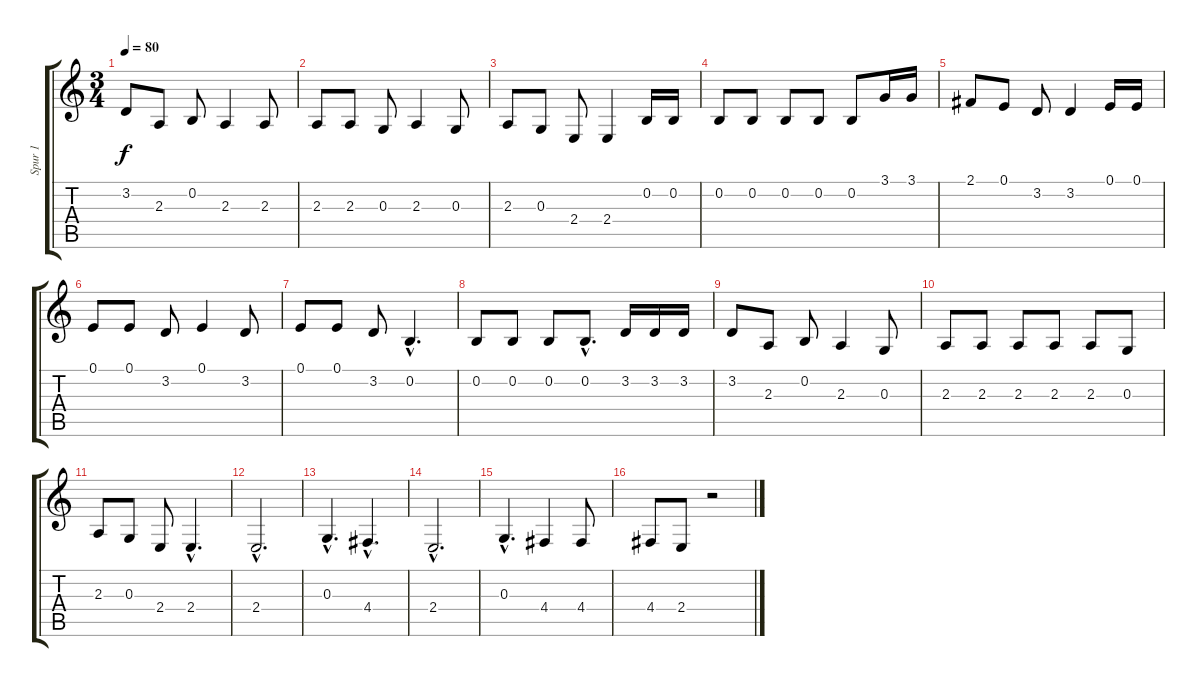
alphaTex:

\track ("Spur 1" "Spur 1") {instrument englishhorn}
\staff {score tabs}
\tuning (E4 B3 G3 D3 A2 E2) {hide}
\ts (3 4)
\tempo 80
\clef g2
\ks c
3.2.8{dy f} 2.3.8 0.2.8 2.3.4 2.3.8 |
2.3.8 2.3.8 0.3.8 2.3.4 0.3.8 |
2.3.8 0.3.8 2.4.8 2.4.4 0.2.16 0.2.16 |
0.2.8 0.2.8 0.2.8 0.2.8 0.2.8 3.1.16 3.1.16 |
2.1.8 0.1.8 3.2.8 3.2.4 0.1.16 0.1.16 |
0.1.8 0.1.8 3.2.8 0.1.4 3.2.8 |
0.1.8 0.1.8 3.2.8 0.2{hac}.4{d} |
0.2.8 0.2.8 0.2.8 0.2{hac}.8{d} 3.2.16 3.2.16 3.2.16 |
3.2.8 2.3.8 0.2.8 2.3.4 0.3.8 |
2.3.8 2.3.8 2.3.8 2.3.8 2.3.8 0.3.8 |
2.3.8 0.3.8 2.4.8 2.4{hac}.4{d} |
2.4{hac}.2{d} |
0.3{hac}.4{d} 4.4{hac}.4{d} |
2.4{hac}.2{d} |
0.3{hac}.4{d} 4.4.4 4.4.8 |
4.4.8 2.4.8 r.2
